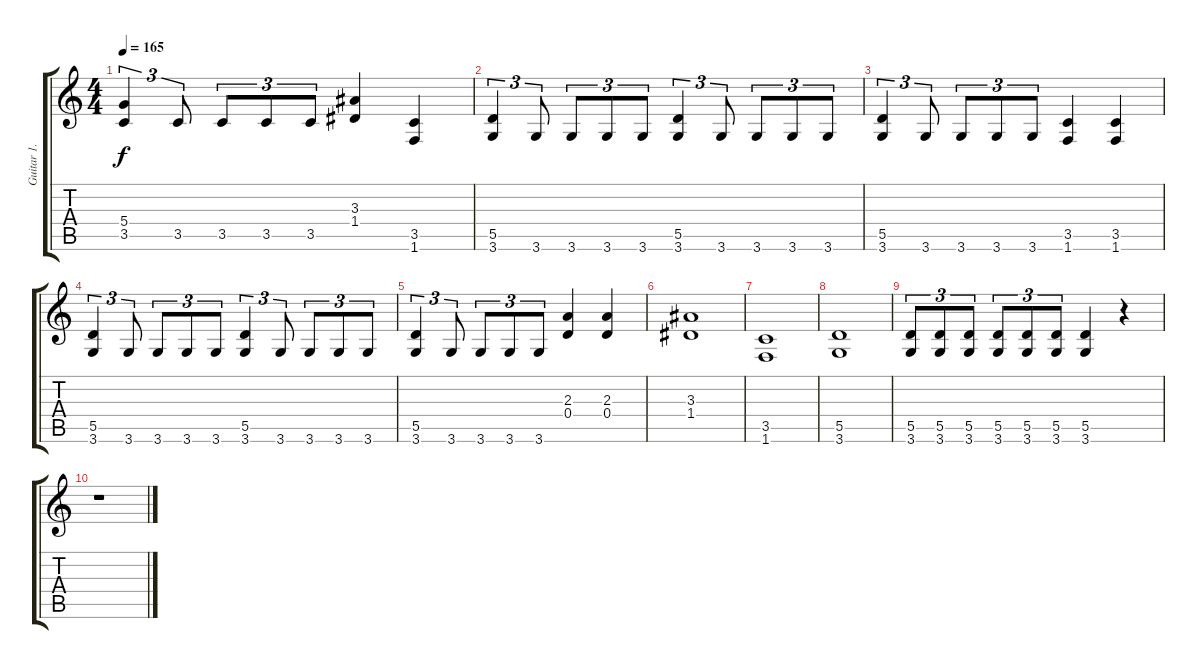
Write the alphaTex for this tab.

\track ("Guitar 1." "Guitar 1.") {instrument overdrivenguitar}
\staff {score tabs}
\tuning (E4 B3 G3 D3 A2 E2) {hide}
\ts (4 4)
\tempo 165
\clef g2
\ks c
(5.4 3.5).4{tu (3 2) dy f} 3.5.8{tu (3 2)} 3.5.8{tu (3 2)} 3.5.8{tu (3 2)} 3.5.8{tu (3 2)} (3.3 1.4).4 (3.5 1.6).4 |
(5.5 3.6).4{tu (3 2)} 3.6.8{tu (3 2)} 3.6.8{tu (3 2)} 3.6.8{tu (3 2)} 3.6.8{tu (3 2)} (5.5 3.6).4{tu (3 2)} 3.6.8{tu (3 2)} 3.6.8{tu (3 2)} 3.6.8{tu (3 2)} 3.6.8{tu (3 2)} |
(5.5 3.6).4{tu (3 2)} 3.6.8{tu (3 2)} 3.6.8{tu (3 2)} 3.6.8{tu (3 2)} 3.6.8{tu (3 2)} (3.5 1.6).4 (3.5 1.6).4 |
(5.5 3.6).4{tu (3 2)} 3.6.8{tu (3 2)} 3.6.8{tu (3 2)} 3.6.8{tu (3 2)} 3.6.8{tu (3 2)} (5.5 3.6).4{tu (3 2)} 3.6.8{tu (3 2)} 3.6.8{tu (3 2)} 3.6.8{tu (3 2)} 3.6.8{tu (3 2)} |
(5.5 3.6).4{tu (3 2)} 3.6.8{tu (3 2)} 3.6.8{tu (3 2)} 3.6.8{tu (3 2)} 3.6.8{tu (3 2)} (2.3 0.4).4 (2.3 0.4).4 |
(3.3 1.4).1 |
(3.5 1.6).1 |
(5.5 3.6).1 |
(5.5 3.6).8{tu (3 2)} (5.5 3.6).8{tu (3 2)} (5.5 3.6).8{tu (3 2)} (5.5 3.6).8{tu (3 2)} (5.5 3.6).8{tu (3 2)} (5.5 3.6).8{tu (3 2)} (5.5 3.6).4 r.4 |
r.1
